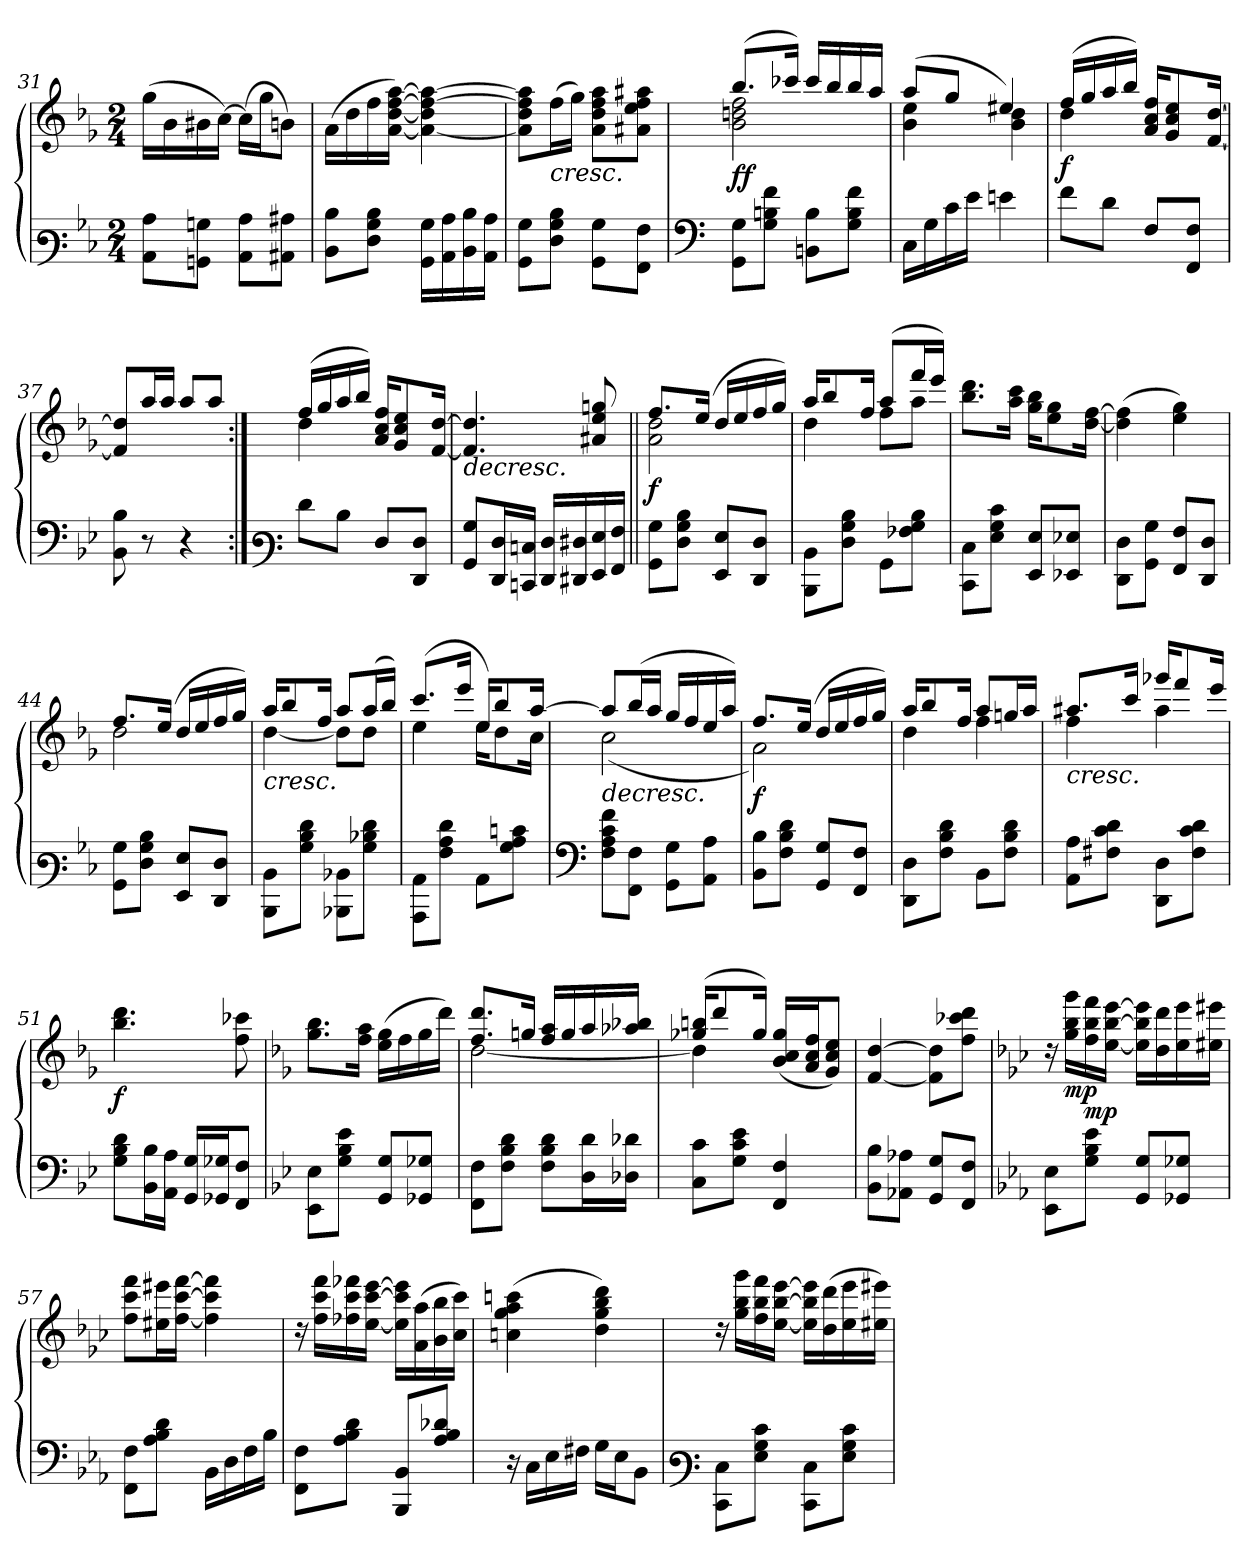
**kern	**kern	**dynam
*part1	*part1	*part1
*staff2	*staff1	*staff1/2
*clefF3	*clefG3	*
*k[b-e-]	*k[b-e-]	*
*M2/4	*M2/4	*
=31	=31	=31
8C\ 8c\L	(>16ee-\LL	.
.	16g\	.
8BBn\ 8Bn\J	16g#X\	.
.	[>16a\JJ)	.
8C\ 8c\L	(>16a\LL]	.
.	16ee-\J	.
8C#X\ 8c#X\J	8gn\J)	.
=32	=32	=32
8D\ 8d\L	(>16f\LL	.
.	16b-\	.
8F\ 8B-\ 8d\J	16dd\	.
.	[<16f\ [<16b-\ [>16dd\ [>16ff\JJ)	.
16BB-\ 16B-\LL	4f\_< 4b-\] 4dd\_> 4ff\_>	.
16C\ 16c\	.	.
16D\ 16d\	.	.
16C\ 16c\JJ	.	.
=33	=33	=33
8BB-\ 8B-\L	8f\] 8b-\ 8dd\] 8ff\]L	.
!	!	!LO:HP:b
8F\ 8B-\ 8d\J	(>16dd\L	<
.	16ee-\JJ)	.
8BB-\ 8B-\L	8f\ 8b-\ 8dd\ 8ff\L	.
8AA\ 8A\J	8f#X\ 8cc\ 8dd\ 8ff#X\J	.
!!LO:LB:g=z
=34	=34	=34
*clefF4	*	*
*	*^	*
!	!	!	!LO:DY:b
!	!	!	!LO:DY:n=1:b
8GG\ 8G\L	(>8.gg/L	2g\ 2bn\ 2dd\	f f
8G\ 8Bn\ 8f\J	.	.	.
.	16aa-X/Jk)	.	.
8BBn\ 8B\L	16aa-/LL	.	.
.	16gg/	.	.
8G\ 8B\ 8f\J	16gg/	.	.
.	16ff/JJ	.	.
=35	=35	=35	=35
16C\LL	(>8ff/L	4g\ 4cc\	.
16G\	.	.	.
16c\	8ee-/J	.	.
16e-\JJ	.	.	.
4en\	4cc#X/)	4g\ 4b-\	.
=36	=36	=36	=36
!	!	!	!LO:DY:b
8f\L	(>16dd/LL	4b-\	f
.	16ee-/	.	.
8d\J	16ff/	.	.
.	16gg/JJ)	.	.
8F/L	16f/ 16a/ 16dd/KL	4ryy	.
.	8e-/ 8a/ 8cc/	.	.
8FF/ 8F/J	.	.	.
.	[>16d/ [>16b-/Jk	.	.
*	*v	*v	*
=37	=37	=37
8BB-\ 8B-\	8d/] 8b-/]L	.
8r	16ff/L	.
.	16ff/JJ	.
4r	8ff/L	.
.	8ff/J	.
!!LO:LB:g=z
=38:|!	=38:|!	=38:|!
*clefF3	*	*
*	*^	*
8f\L	(>16dd/LL	4b-\	.
.	16ee-/	.	.
8d\J	16ff/	.	.
.	16gg/JJ)	.	.
8F/L	16f/ 16a/ 16dd/KL	4ryy	.
.	8e-/ 8a/ 8cc/	.	.
8FF/ 8F/J	.	.	.
.	[>16d/ [>16b-/Jk	.	.
*	*v	*v	*
=39	=39	=39
!	!	!LO:HP:b
8BB-/ 8B-/L	4.d/] 4.b-/]	>
16FF/ 16F/L	.	.
16EEn/ 16En/JJ	.	.
16FF/ 16F/LL	.	.
16FF#X/ 16F#X/	.	.
16GG/ 16G/	8f#/ 8cc/ 8ee/	[
16AA/ 16A/JJ	.	.
=40||	=40||	=40||
*	*^	*
!	!	!	!LO:DY:b
8BB-\ 8B-\L	8.dd/L	2f\ 2b-\	f
8F\ 8B-\ 8d\J	.	.	.
.	(>16cc/Jk	.	.
8GG/ 8G/L	16b-/LL	.	.
.	16cc/	.	.
8FF/ 8F/J	16dd/	.	.
.	16ee-/JJ)	.	.
=41	=41	=41	=41
8DD\ 8D\L	16ff/KL	4b-\	.
.	8gg/	.	.
8F\ 8B-\ 8d\J	.	.	.
.	16dd/Jk	.	.
8BB-\L	(>8ff/L	8dd\L	.
8A-X\ 8B-\ 8d\J	16ddd/L	8ff\J	.
.	16ccc/JJ)	.	.
*	*v	*v	*
!!LO:LB:g=z
=42	=42	=42
8EE-\ 8E-\L	8.gg\ 8.bb-\L	.
8G\ 8B-\ 8e-\J	.	.
.	16ff\ 16aa\Jk	.
8GG/ 8G/L	16ee-\ 16gg\KL	.
.	8cc\ 8ee-\	.
8GG-X/ 8G-X/J	.	.
.	[<16b-\ [>16dd\Jk	.
=43	=43	=43
8FF\ 8F\L	(>4b-\] 4dd\]	.
8BB-\ 8B-\J	.	.
8AA/ 8A/L	4cc\ 4ee-\)	.
8FF/ 8F/J	.	.
=44	=44	=44
*	*^	*
8BB-\ 8B-\L	8.dd/L	2b-\	.
8F\ 8B-\ 8d\J	.	.	.
.	(>16cc/Jk	.	.
8GG/ 8G/L	16b-/LL	.	.
.	16cc/	.	.
8FF/ 8F/J	16dd/	.	.
.	16ee-/JJ)	.	.
=45	=45	=45	=45
!	!	!	!LO:HP:b
8DD\ 8D\L	16ff/KL	[<4b-\	<
.	8gg/	.	.
8B-\ 8d\ 8f\J	.	.	.
.	16dd/Jk	.	.
8DD-X\ 8D-X\L	8ff/L	8b-\L]	.
8B-\ 8d-X\ 8f\J	(>16ff/L	8b-\J	]
.	16gg/JJ)	.	.
=46	=46	=46	=46
8CC\ 8C\L	(>8.aa/L	4cc\	.
8A\ 8c\ 8f\J	.	.	.
.	16ccc/Jk	.	.
8C\L	16cc/KL)	16cc\KL	.
.	8gg/	8b-\	.
8B-\ 8c\ 8en\J	.	.	.
.	[>16ff/Jk	16a\Jk	.
!!LO:LB:g=z	!!
=47	=47	=47	=47
*clefF4	*	*	*
!	!	!	!LO:HP:b
8F\ 8A\ 8c\ 8f\L	8ff/L]	(<(<2a\	>
8FF\ 8F\J	(>16gg/L	.	.
.	16ff/JJ	.	.
8GG\ 8G\L	16ee-/LL	.	.
.	16dd/	.	.
8AA\ 8A\J	16cc/	.	[
.	16ff/JJ)	.	.
=48	=48	=48	=48
!	!	!	!LO:DY:b
8BB-\ 8B-\L	8.dd/L	2f\)	f
8F\ 8B-\ 8d\J	.	.	.
.	(>16cc/Jk	.	.
8GG/ 8G/L	16b-/LL	.	.
.	16cc/	.	.
8FF/ 8F/J	16dd/	.	.
.	16ee-/JJ)	.	.
=49	=49	=49	=49
8DD\ 8D\L	16ff/KL	4b-\	.
.	8gg/	.	.
8F\ 8B-\ 8d\J	.	.	.
.	16dd/Jk	.	.
8BB-\L	8ff/L	4dd\	.
8F\ 8B-\ 8d\J	16een/L	.	.
.	16ff/JJ	.	.
=50	=50	=50	=50
!	!	!	!LO:HP:b
8AA\ 8A\L	8.ff#X/L	4dd\	<
8F#X\ 8c\ 8d\J	.	.	.
.	16aa/Jk	.	.
8DD\ 8D\L	16eee-X/KL	4ff#\	.
.	8ddd/	.	.
8F#\ 8c\ 8d\J	.	.	.
.	16ccc/Jk	.	]
*	*v	*v	*
=51	=51	=51
!	!	!LO:DY:b
8G\ 8B-\ 8d\L	4.gg\ 4.bb-\	f
16BB-\ 16B-\L	.	.
16AA\ 16A\JJ	.	.
16GG/ 16G/LL	.	.
16GG-X/ 16G-X/J	.	.
8FF/ 8F/J	8dd\ 8aa-X\	.
!!LO:PB:g=z
=52	=52	=52
*k[b-e-]	*k[b-e-]	*
8EE-\ 8E-\L	8.ee-\ 8.gg\L	.
8G\ 8B-\ 8e-\J	.	.
.	16dd\ 16ff\Jk	.
8GG/ 8G/L	(>16cc\ 16ee-\LL	.
.	16dd\	.
8GG-X/ 8G-X/J	16ee-\	.
.	16bb-\JJ)	.
=53	=53	=53
*	*^	*
8FF\ 8F\L	8.dd/ 8.bb-/L	[<2b-\	.
8F\ 8B-\ 8d\J	.	.	.
.	16een/Jk	.	.
8F\ 8B-\ 8d\L	16dd/ 16ff/LL	.	.
.	16ee/	.	.
16D\ 16d\L	16ff/	.	.
16D-X\ 16d-X\JJ	16ff-X/ 16gg-X/JJ	.	.
=54	=54	=54	=54
8C\ 8c\L	(>16ee-X/ 16ggn/KL	4b-\]	.
.	8bb-/	.	.
8G\ 8c\ 8e-\J	.	.	.
.	16ee-/Jk)	.	.
4FF/ 4F/	(>16g/ 16a/ 16ee-/LL	4ryy	.
.	16f/ 16a/ 16dd/J	.	.
.	8e-/ 8a/ 8cc/J)	.	.
*	*v	*v	*
=55	=55	=55
8BB-\ 8B-\L	[<4d/ [>4b-/	.
8AA-X\ 8A-X\J	.	.
8GG/ 8G/L	8d\] 8b-\]L	[
8FF/ 8F/J	8dd\ 8aa-X\ 8bb-\J	.
!!LO:LB:g=z
=56	=56	=56
*k[b-e-a-]	*k[b-e-a-]	*
8EE-\ 8E-\L	16ra	.
!	!	!LO:DY:b
.	16ee-\ 16gg\ 16eee-\LL	mp
!	!	!LO:DY:b
8G\ 8B-\ 8e-\J	16dd\ 16gg\ 16ddd\	mp
.	[<16cc\ [>16gg\ [>16ccc\JJ	.
8GG/ 8G/L	16cc\] 16gg\] 16ccc\]LL	.
.	16b-\ 16bb-\	.
8GG-X/ 8G-X/J	16cc\ 16ccc\	.
.	16cc#X\ 16ccc#X\JJ	.
=57	=57	=57
8FF\ 8F\L	8dd\ 8aa-\ 8ddd\L	.
8A-\ 8B-\ 8d\J	16cc#X\ 16ccc#X\L	.
.	[<16dd\ [>16aa-\ [>16ddd\JJ	.
16BB-\LL	4dd\] 4aa-\] 4ddd\]	.
16D\	.	.
16F\	.	.
16B-\JJ	.	.
=58	=58	=58
8FF\ 8F\L	16ra	.
.	16dd\ 16aa-\ 16ddd\LL	.
8A-\ 8B-\ 8d\J	16dd-X\ 16aa-\ 16ddd-X\	.
.	[<16cc\ [>16aa-\ [>16ccc\JJ	.
8BBB-/ 8BB-/L	16cc\] 16aa-\] 16ccc\]LL	.
.	(>16f\ 16ff\	.
8A-/ 8B-/ 8d-/J	16g\ 16gg\	.
.	16a-\ 16aa-\JJ)	.
=59	=59	=59
16rC	(>4an\ 4ee-\ 4ff\ 4aan\	.
16C\LL	.	.
16E-\	.	.
16F#X\JJ	.	.
16G\LL	4b-\ 4ee-\ 4gg\ 4bb-\)	.
16E-\J	.	.
8BB-\J	.	.
!!LO:LB:g=z
=60	=60	=60
*clefF3	*	*
8EE-\ 8E-\L	16ra	.
.	16ee-\ 16gg\ 16eee-\LL	.
8G\ 8B-\ 8e-\J	16dd\ 16gg\ 16ddd\	.
.	[<16cc\ [>16gg\ [>16ccc\JJ	.
8EE-\ 8E-\L	16cc\] 16gg\] 16ccc\]LL	.
.	(>16b-\ 16bb-\	.
8G\ 8B-\ 8e-\J	16cc\ 16ccc\	.
.	16cc#X\ 16ccc#X\JJ)	.
=	=	=
*-	*-	*-
